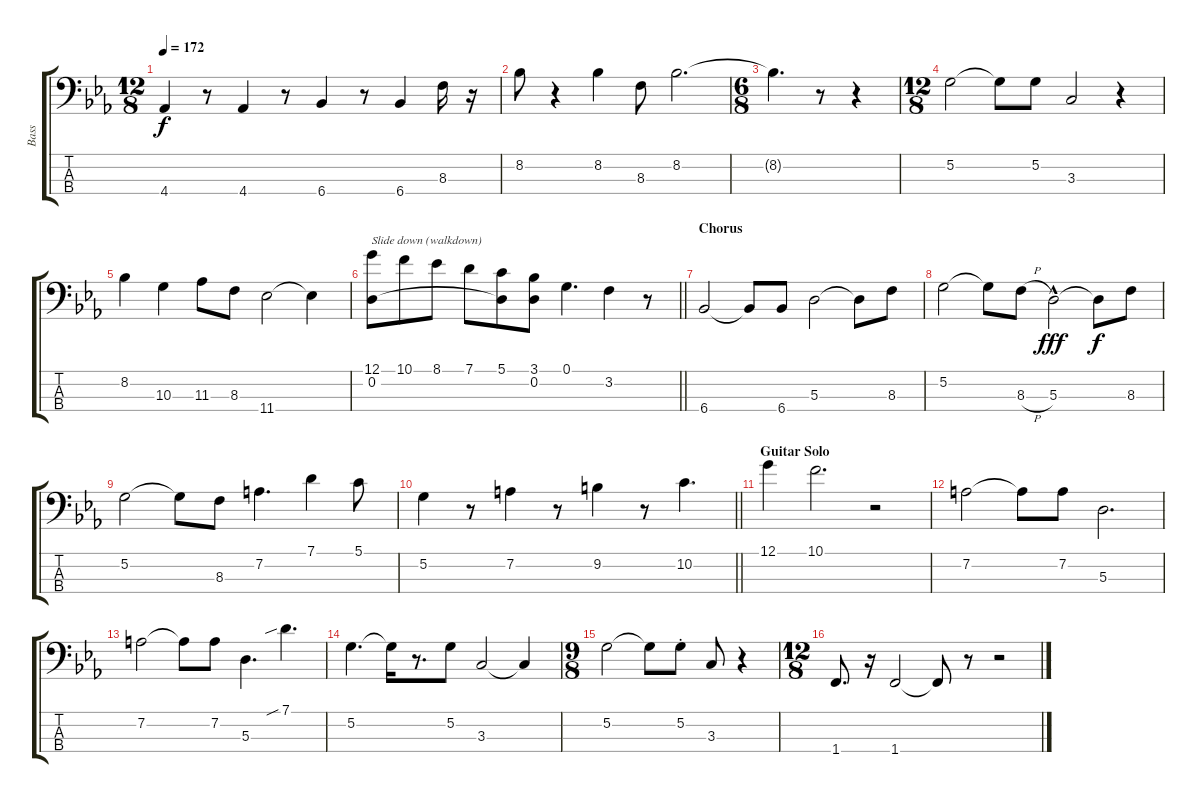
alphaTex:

\track ("Bass" "Bass") {instrument electricbassfinger}
\staff {score tabs}
\tuning (G2 D2 A1 E1) {hide}
\ts (12 8)
\tempo 172
\clef f4
\ks cminor
4.4.4{dy f} r.8 4.4.4 r.8 6.4.4 r.8 6.4.4 8.3.16 r.16 |
8.2.8 r.4 8.2.4 8.3.8 8.2.2{d} |
\ts (6 8)
8.2{t}.4{d} r.8 r.4 |
\ts (12 8)
5.2.2 5.2{t}.8 5.2.8 3.3.2 r.4 |
8.2.4 10.3.4 11.3.8 8.3.8 11.4.2 11.4{t}.4 |
\barLineRight lightlight
(12.1 0.2).8{txt "Slide down (walkdown)"} 10.1.8 8.1.8 7.1.8 (5.1 0.2{t}).8 (3.1 0.2).8 0.1.4{d} 3.2.4 r.8 |
\section ("" "Chorus")
6.4.2 6.4{t}.8 6.4.8 5.3.2 5.3{t}.8 8.3.8 |
5.2.2 5.2{t}.8 8.3{h}.8 5.3{hac}.2{dy fff} 5.3{t}.8{dy f} 8.3.8 |
5.2.2 5.2{t}.8 8.3.8 7.2.4{d} 7.1.4 5.1.8 |
\barLineRight lightlight
5.2.4 r.8 7.2.4 r.8 9.2.4 r.8 10.2.4{d} |
\section ("" "Guitar Solo")
12.1.4 10.1.2{d} r.2 |
7.2.2 7.2{t}.8 7.2.8 5.3.2{d} |
7.2.2 7.2{t}.8 7.2.8 5.3.4{d} 7.1{sib}.4{d} |
5.2.4{d} 5.2{t}.16 r.8{d} 5.2.8 3.3.2 3.3{t}.4 |
\ts (9 8)
5.2.2 5.2{t}.8 5.2{st}.8 3.3.8 r.4 |
\ts (12 8)
1.4.8{d} r.16 1.4.2 1.4{t}.8 r.8 r.2
